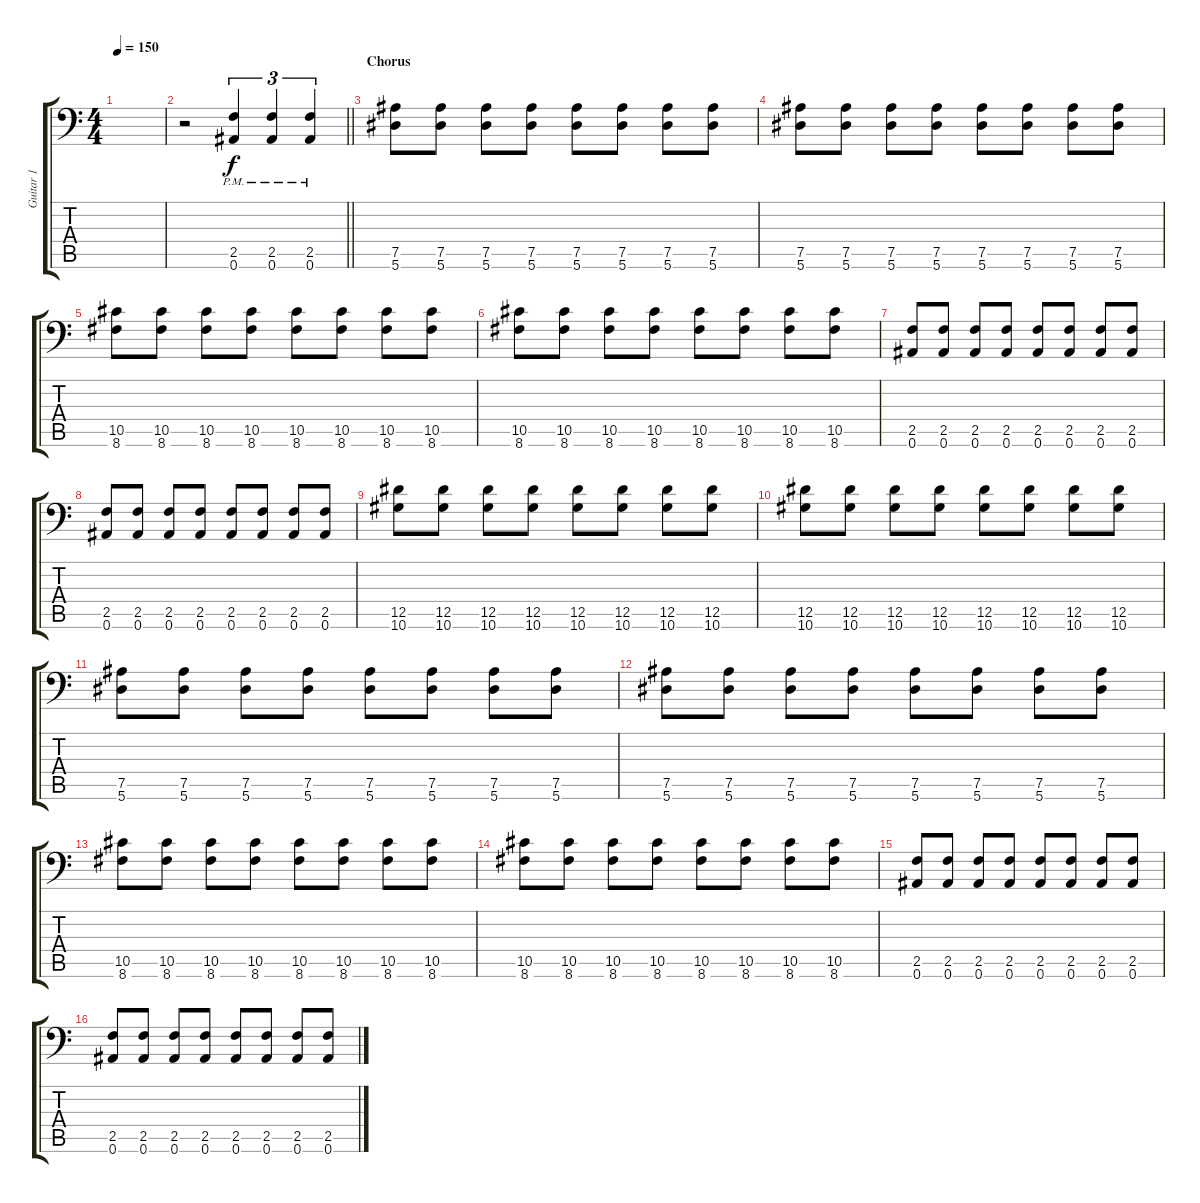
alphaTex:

\track ("Guitar 1" "Guitar 1") {instrument distortionguitar}
\staff {score tabs}
\tuning (Bb3 F3 Db3 Ab2 Eb2 Bb1) {hide}
\ts (4 4)
\tempo 150
\clef f4
\ks c
|
\barLineRight lightlight
r.2 (2.5{pm} 0.6{pm}).4{tu (3 2)} (2.5{pm} 0.6{pm}).4{tu (3 2)} (2.5{pm} 0.6{pm}).4{tu (3 2)} |
\section ("" "Chorus")
(7.5 5.6).8 (7.5 5.6).8 (7.5 5.6).8 (7.5 5.6).8 (7.5 5.6).8 (7.5 5.6).8 (7.5 5.6).8 (7.5 5.6).8 |
(7.5 5.6).8 (7.5 5.6).8 (7.5 5.6).8 (7.5 5.6).8 (7.5 5.6).8 (7.5 5.6).8 (7.5 5.6).8 (7.5 5.6).8 |
(10.5 8.6).8 (10.5 8.6).8 (10.5 8.6).8 (10.5 8.6).8 (10.5 8.6).8 (10.5 8.6).8 (10.5 8.6).8 (10.5 8.6).8 |
(10.5 8.6).8 (10.5 8.6).8 (10.5 8.6).8 (10.5 8.6).8 (10.5 8.6).8 (10.5 8.6).8 (10.5 8.6).8 (10.5 8.6).8 |
(2.5 0.6).8 (2.5 0.6).8 (2.5 0.6).8 (2.5 0.6).8 (2.5 0.6).8 (2.5 0.6).8 (2.5 0.6).8 (2.5 0.6).8 |
(2.5 0.6).8 (2.5 0.6).8 (2.5 0.6).8 (2.5 0.6).8 (2.5 0.6).8 (2.5 0.6).8 (2.5 0.6).8 (2.5 0.6).8 |
(12.5 10.6).8 (12.5 10.6).8 (12.5 10.6).8 (12.5 10.6).8 (12.5 10.6).8 (12.5 10.6).8 (12.5 10.6).8 (12.5 10.6).8 |
(12.5 10.6).8 (12.5 10.6).8 (12.5 10.6).8 (12.5 10.6).8 (12.5 10.6).8 (12.5 10.6).8 (12.5 10.6).8 (12.5 10.6).8 |
(7.5 5.6).8 (7.5 5.6).8 (7.5 5.6).8 (7.5 5.6).8 (7.5 5.6).8 (7.5 5.6).8 (7.5 5.6).8 (7.5 5.6).8 |
(7.5 5.6).8 (7.5 5.6).8 (7.5 5.6).8 (7.5 5.6).8 (7.5 5.6).8 (7.5 5.6).8 (7.5 5.6).8 (7.5 5.6).8 |
(10.5 8.6).8 (10.5 8.6).8 (10.5 8.6).8 (10.5 8.6).8 (10.5 8.6).8 (10.5 8.6).8 (10.5 8.6).8 (10.5 8.6).8 |
(10.5 8.6).8 (10.5 8.6).8 (10.5 8.6).8 (10.5 8.6).8 (10.5 8.6).8 (10.5 8.6).8 (10.5 8.6).8 (10.5 8.6).8 |
(2.5 0.6).8 (2.5 0.6).8 (2.5 0.6).8 (2.5 0.6).8 (2.5 0.6).8 (2.5 0.6).8 (2.5 0.6).8 (2.5 0.6).8 |
(2.5 0.6).8 (2.5 0.6).8 (2.5 0.6).8 (2.5 0.6).8 (2.5 0.6).8 (2.5 0.6).8 (2.5 0.6).8 (2.5 0.6).8
